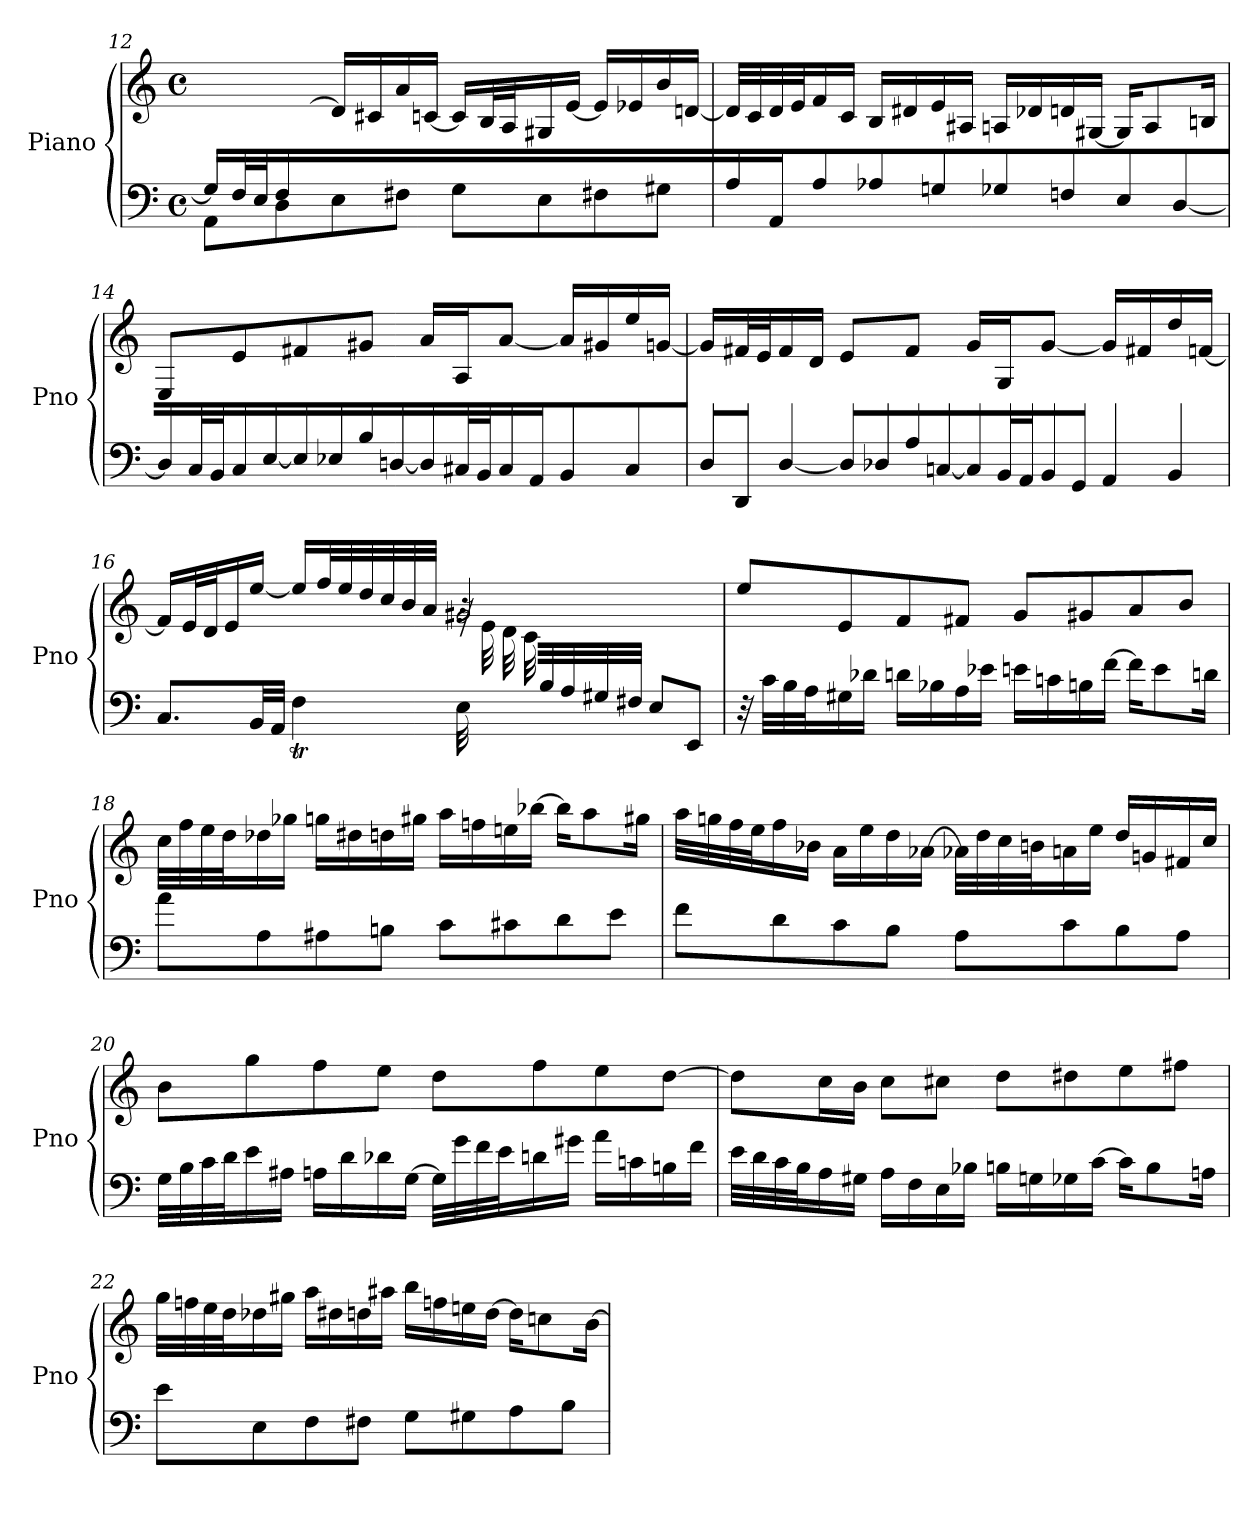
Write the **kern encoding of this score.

**kern	**kern
*part1	*part1
*staff2	*staff1
*I"Piano	*
*I'Pno	*
*clefF4	*clefG2
*k[]	*k[]
*M4/4	*M4/4
*met(c)	*met(c)
=12	=12
*^	*
16G/LL]	8AA\L	8.ryy
32F/L	.	.
32E/J	.	.
16F/	8D\	.
2ryy	.	[16d\JJ
.	8E\	16d/LL]
.	.	16c#X/
.	8F#X\J	16a/
.	.	[16cn/JJ
.	8G\L	16c/LL]
.	.	32B/L
.	.	32A/J
.	8E\	16G#X/
4ryy	.	[16e/JJ
.	8F#X\	16e/LL]
.	.	16e-Xi/
.	8G#X\J	16b/
16ryy	.	[16dn/JJ
*v	*v	*
!!LO:LB:g=z
=13	=13
16A\LL	32d/LLL]
.	32c/
16AA\J	32d/
.	32e/J
8A\J	16f/
.	16c/JJ
8A-Xi\L	16B/LL
.	16d#X/
8Gn\J	16e/
.	16A#Xi/JJ
8G-Xi\L	16A/LL
.	16d-Xi/
8Fn\	16dn/
.	[16G#X/JJ
8E\	16G#/KL]
.	8A/
[8D\J	.
.	16Bn/Jk
=14	=14
16D\LL]	8E/L
32C\L	.
32BB\J	.
16C\	8e/
[16E\JJ	.
16E\LL]	8f#X/
16E-Xi\	.
16B\	8g#X/J
[16Dn\JJ	.
16D/LL]	16a/LL
32C#X/L	16A/J
32BB/J	.
16C#/	[8a/J
16AA/JJ	.
8BB/L	16a/LL]
.	16g#X/
8C#/J	16ee/
.	[16gn/JJ
!!LO:LB:g=z
=15	=15
16D/LL	16g/LL]
16DD/J	32f#X/L
.	32e/J
[8D/J	16f#/
.	16d/JJ
16D/LL]	8e/L
16D-Xi/	.
16A/	8f#/J
[16Cn/JJ	.
16C/LL]	16g/LL
32BB/L	16G/J
32AA/J	.
16BB/	[8g/J
16GG/JJ	.
8AA/L	16g/LL]
.	16f#X/
8BB/J	16dd/
.	[16fn/JJ
=16	=16
*^	*^
2ryy	8.C/L	16f/LL]	2ryy
.	.	32e/L	.
.	.	32d/J	.
.	.	16e/	.
.	32BB/LL	[16ee/JJ	.
.	32AA/JJJ	.	.
.	4FT\	16ee/LL]	.
.	.	32ff/L	.
.	.	32ee/	.
.	.	32dd/	.
.	.	32cc/	.
.	.	32b/	.
.	.	32a/JJJ	.
8ryy	32E\	2g#X/	32rg
.	32ryy	.	32e\LLL
.	16ryy	.	32d\
.	.	.	32c\
32B/	8ryy	.	8ryy
32A/	.	.	.
32G#X/	.	.	.
32F#X/JJJ	.	.	.
4ryy	8E/L	.	4ryy
.	8EE/J	.	.
*v	*v	*	*
*	*v	*v
!!LO:LB:g=z
=17	=17
32r	8ee\L
32c\LLL	.
32B\	.
32A\J	.
16G#X\	8e/
16d-Xi\JJ	.
16d\LL	8f/
16B-X\	.
16A\	8f#X/J
16e-Xi\JJ	.
16e\LL	8g/L
16cn\	.
16Bn\	8g#X/
[16f\JJ	.
16f\KL]	8a/
8e\	.
.	8b/J
16dn\Jk	.
=18	=18
8a\L	32cc\LLL
.	32ff\
.	32ee\
.	32dd\J
8A\	16dd-Xi\
.	16gg-Xi\JJ
8A#Xi\	16gg\LL
.	16dd#Xi\
8Bn\J	16dd\
.	16gg#X\JJ
8c\L	16aa\LL
.	16ffn\
8c#X\	16een\
.	[16bb-X\JJ
8d\	16bb-\KL]
.	8aa\
8e\J	.
.	16gg#X\Jk
!!LO:LB:g=z
=19	=19
8f\L	32aa\LLL
.	32ggn\
.	32ff\
.	32ee\J
8d\	16ff\
.	16b-X\JJ
8c\	16a\LL
.	16ee\
8B\J	16dd\
.	[16a-Xi\JJ
8A\L	32a-Xi\LLL]
.	32dd\
.	32cc\
.	32bn\J
8c\	16a\
.	16ee\JJ
8B\	16dd/LL
.	16gn/
8A\J	16f#X/
.	16cc/JJ
=20	=20
32G\LLL	8b\L
32B\	.
32c\	.
32d\J	.
16e\	8gg\
16A#Xi\JJ	.
16A\LL	8ff\
16d\	.
16d-Xi\	8ee\J
[16G\JJ	.
32G\LLL]	8dd\L
32g\	.
32f\	.
32e\J	.
16d\	8ff\
16g#X\JJ	.
16a\LL	8ee\
16cn\	.
16Bn\	[8dd\J
16f\JJ	.
!!LO:LB:g=z
=21	=21
32e\LLL	8dd\L]
32d\	.
32c\	.
32B\J	.
16A\	16cc\L
16G#X\JJ	16b\JJ
16A\LL	8cc\L
16F\	.
16E\	8cc#X\J
16B-Xi\JJ	.
16B\LL	8dd\L
16Gn\	.
16G-Xi\	8dd#X\
[16c\JJ	.
16c\KL]	8ee\
8B\	.
.	8ff#X\J
16An\Jk	.
=22	=22
8e\L	32gg\LLL
.	32ffn\
.	32ee\
.	32dd\J
8E\	16dd-Xi\
.	16gg#X\JJ
8F\	16aa\LL
.	16dd#Xi\
8F#X\J	16dd\
.	16aa#X\JJ
8G\L	16bb\LL
.	16ffn\
8G#X\	16een\
.	[16dd\JJ
8A\	16dd\KL]
.	8ccn\
8B\J	.
.	[16b\Jk
=	=
*-	*-
